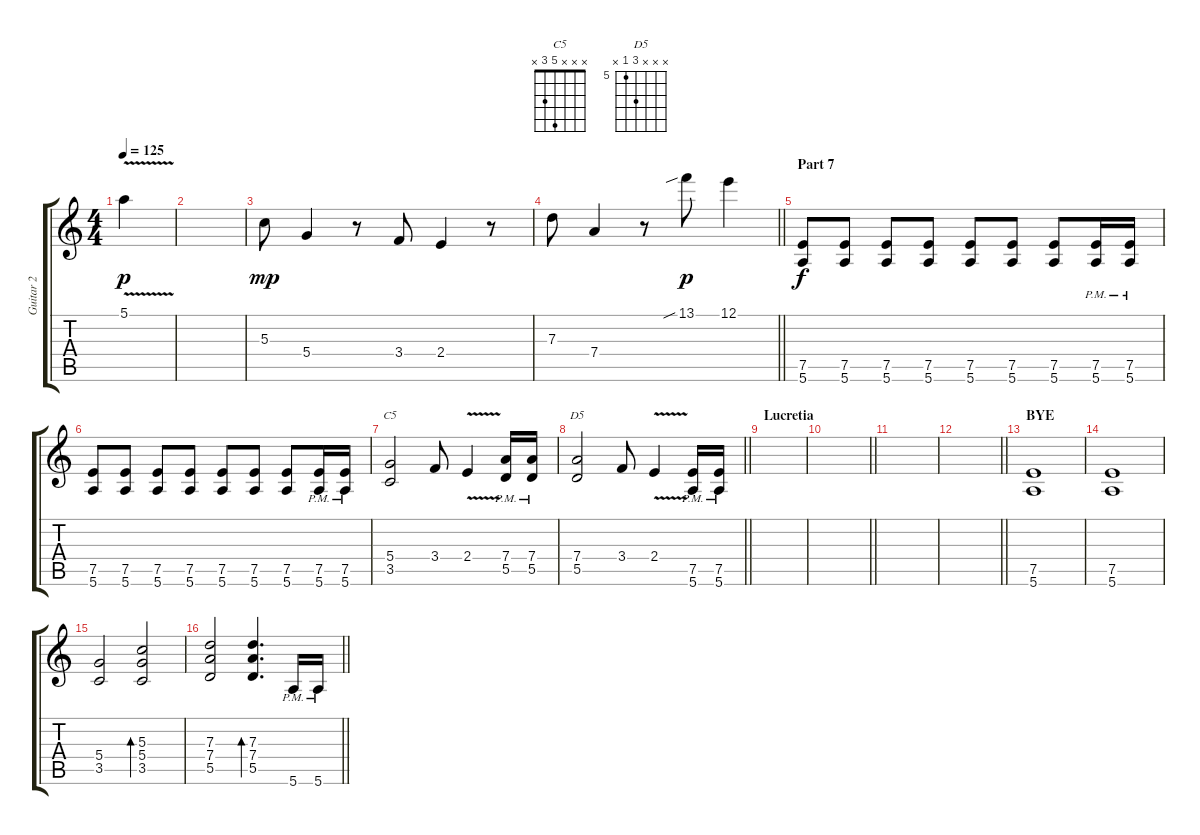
\track ("Guitar 2" "Guitar 2") {instrument distortionguitar}
\staff {score tabs}
\tuning (E4 B3 G3 D3 A2 E2) {hide}
\chord ("C5" x x x 5 3 x)
\chord ("D5" x x x 7 5 x) {firstfret 5}
\ts (4 4)
\tempo 125
\clef g2
\ks c
5.1{v}.4{dy p} |
|
5.3.8{dy mp} 5.4.4 r.8 3.4.8 2.4.4 r.8 |
\barLineRight lightlight
7.3.8 7.4.4 r.8 13.1{sib}.8{dy p} 12.1.4 |
\section ("" "Part 7")
(7.5 5.6).8{dy f balance 16 instrument distortionguitar} (7.5 5.6).8 (7.5 5.6).8 (7.5 5.6).8 (7.5 5.6).8 (7.5 5.6).8 (7.5 5.6).8 (7.5{pm} 5.6{pm}).16 (7.5{pm} 5.6{pm}).16 |
(7.5 5.6).8 (7.5 5.6).8 (7.5 5.6).8 (7.5 5.6).8 (7.5 5.6).8 (7.5 5.6).8 (7.5 5.6).8 (7.5{pm} 5.6{pm}).16 (7.5{pm} 5.6{pm}).16 |
(5.4 3.5).2{ch "C5"} 3.4.8 2.4{v}.4 (7.4{pm} 5.5{pm}).16 (7.4{pm} 5.5{pm}).16 |
\barLineRight lightlight
(7.4 5.5).2{ch "D5"} 3.4.8 2.4{v}.4 (7.5{pm} 5.6{pm}).16 (7.5{pm} 5.6{pm}).16 |
\section ("" "Lucretia")
|
\barLineRight lightlight
|
|
\barLineRight lightlight
|
\section ("" "BYE")
(7.5 5.6).1 |
(7.5 5.6).1 |
(5.4 3.5).2 (5.3 5.4 3.5).2{bd 240} |
\barLineRight lightlight
(7.3 7.4 5.5).2 (7.3 7.4 5.5).4{d bd 240} 5.6{pm}.16 5.6{pm}.16
